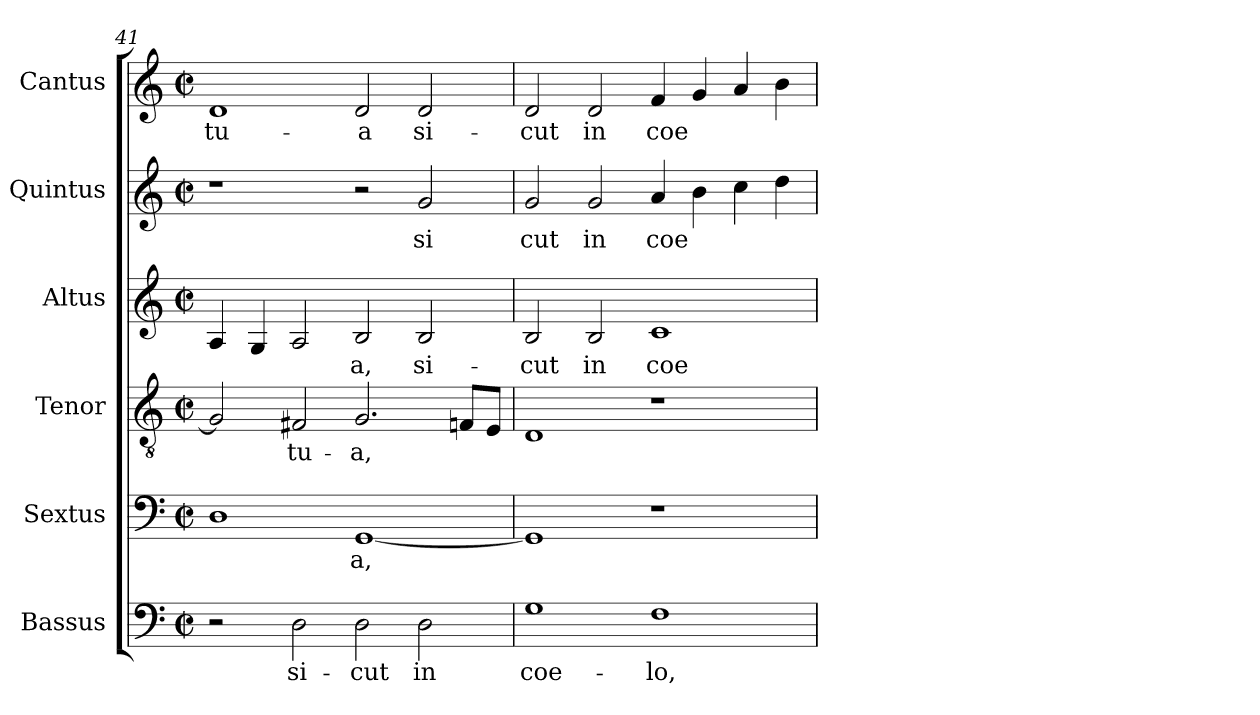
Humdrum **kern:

**kern	**text	**kern	**text	**kern	**text	**kern	**text	**kern	**text	**kern	**text
*part6	*part6	*part5	*part5	*part4	*part4	*part3	*part3	*part2	*part2	*part1	*part1
*staff6	*staff6	*staff5	*staff5	*staff4	*staff4	*staff3	*staff3	*staff2	*staff2	*staff1	*staff1
*I"Bassus	*	*I"Sextus	*	*I"Tenor	*	*I"Altus	*	*I"Quintus	*	*I"Cantus	*
*clefF4	*	*clefF4	*	*clefGv2	*	*clefG2	*	*clefG2	*	*clefG2	*
*k[]	*	*k[]	*	*k[]	*	*k[]	*	*k[]	*	*k[]	*
*C:	*	*C:	*	*C:	*	*C:	*	*C:	*	*C:	*
*M2/2	*	*M2/2	*	*M2/2	*	*M2/2	*	*M2/2	*	*M2/2	*
*met(c|)	*	*met(c|)	*	*met(c|)	*	*met(c|)	*	*met(c|)	*	*met(c|)	*
=41	=41	=41	=41	=41	=41	=41	=41	=41	=41	=41	=41
!	!	!	!LO:LY:b:cj	!	!LO:LY:b:cj	!	!LO:LY:b:cj	!	!	!	!LO:LY:b:cj
2r	.	1D	.	2G/]	.	4A/	--	1r	.	1d	tu-
!	!	!	!	!	!	!	!LO:LY:b:cj	!	!	!	!
.	.	.	.	.	.	4G/	--	.	.	.	.
!	!LO:LY:b:cj	!	!	!	!LO:LY:b:cj	!	!LO:LY:b:cj	!	!	!	!
2D\	si-	.	.	2F#/	tu-	2A/	--	.	.	.	.
!	!LO:LY:b:cj	!	!LO:LY:b:cj	!	!LO:LY:b:cj	!	!LO:LY:b:cj	!	!	!	!LO:LY:b:cj
2D\	-cut	[<1GG	a,	2.G/	-a,	2B/	-a,	2r	.	2d/	-a
!	!LO:LY:b:cj	!	!	!	!	!	!LO:LY:b:cj	!	!LO:LY:b:cj	!	!LO:LY:b:cj
2D\	in	.	.	.	.	2B/	si-	2g/	si	2d/	si-
!	!	!	!	!	!LO:LY:b:cj	!	!	!	!	!	!
.	.	.	.	8Fn/L	.	.	.	.	.	.	.
!	!	!	!	!	!LO:LY:b:cj	!	!	!	!	!	!
.	.	.	.	8E/J	.	.	.	.	.	.	.
=42	=42	=42	=42	=42	=42	=42	=42	=42	=42	=42	=42
!	!LO:LY:b:cj	!	!LO:LY:b:cj	!	!LO:LY:b:cj	!	!LO:LY:b:cj	!	!LO:LY:b:cj	!	!LO:LY:b:cj
1G	coe-	1GG]	.	1D	.	2B/	-cut	2g/	cut	2d/	-cut
!	!	!	!	!	!	!	!LO:LY:b:cj	!	!LO:LY:b:cj	!	!LO:LY:b:cj
.	.	.	.	.	.	2B/	in	2g/	in	2d/	in
!	!LO:LY:b:cj	!	!	!	!	!	!LO:LY:b:cj	!	!LO:LY:b:cj	!	!LO:LY:b:cj
1F	-lo,	1r	.	1r	.	1c	coe-	4a/	coe	4f/	coe-
!	!	!	!	!	!	!	!	!	!LO:LY:b:cj	!	!LO:LY:b:cj
.	.	.	.	.	.	.	.	4b\	.	4g/	--
!	!	!	!	!	!	!	!	!	!LO:LY:b:cj	!	!LO:LY:b:cj
.	.	.	.	.	.	.	.	4cc\	.	4a/	--
!	!	!	!	!	!	!	!	!	!LO:LY:b:cj	!	!LO:LY:b:cj
.	.	.	.	.	.	.	.	4dd\	.	4b\	--
=	=	=	=	=	=	=	=	=	=	=	=
*-	*-	*-	*-	*-	*-	*-	*-	*-	*-	*-	*-
